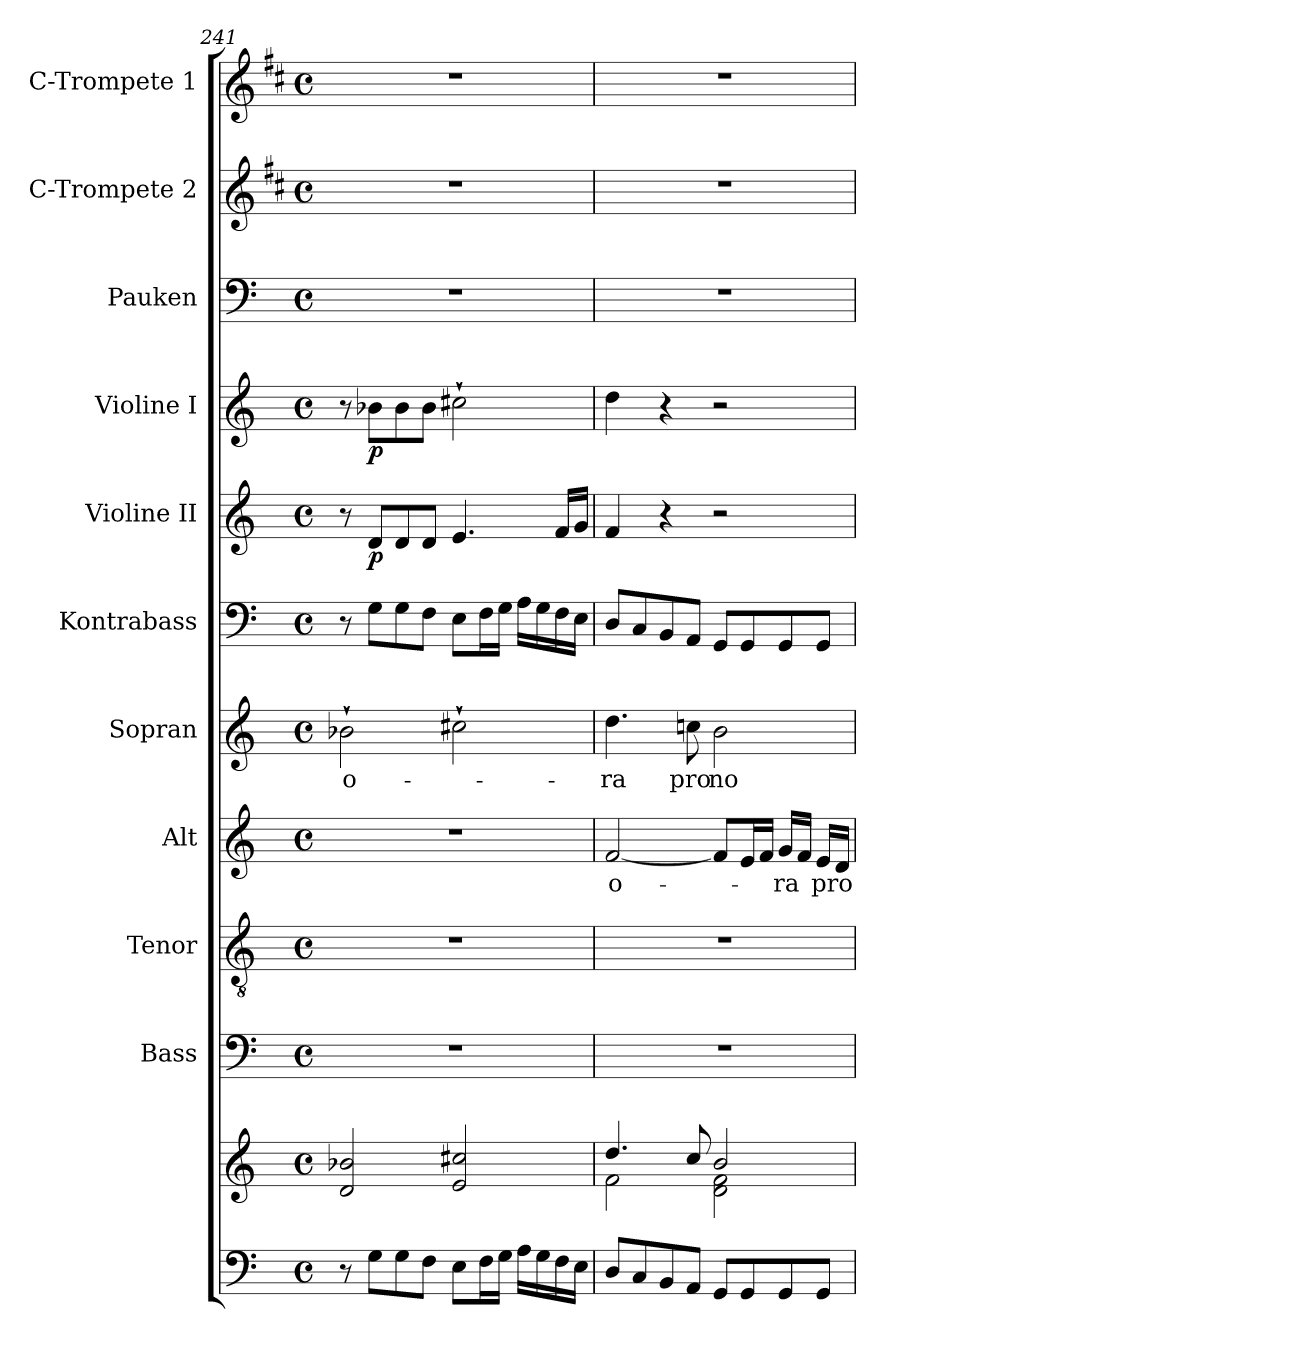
**kern	**kern	**kern	**kern	**kern	**text	**kern	**text	**kern	**kern	**dynam	**kern	**dynam	**kern	**kern	**kern
*part11	*part11	*part10	*part9	*part8	*part8	*part7	*part7	*part6	*part5	*part5	*part4	*part4	*part3	*part2	*part1
*staff12	*staff11	*staff10	*staff9	*staff8	*staff8	*staff7	*staff7	*staff6	*staff5	*staff5	*staff4	*staff4	*staff3	*staff2	*staff1
*	*	*I"Bass	*I"Tenor	*I"Alt	*	*I"Sopran	*	*I"Kontrabass	*I"Violine II	*	*I"Violine I	*	*I"Pauken	*I"C-Trompete 2	*I"C-Trompete 1
*	*	*I'B.	*I'T.	*I'A.	*	*I'S.	*	*I'Kb.	*I'Vl. II	*	*I'Vl. I	*	*I'Pk.	*I'C Trp. 2	*I'C Trp. 1
*clefF4	*clefG2	*clefF4	*clefGv2	*clefG2	*	*clefG2	*	*clefF4	*clefG2	*	*clefG2	*	*clefF4	*clefG2	*clefG2
*	*	*	*	*	*	*	*	*ITrd7c12	*	*	*	*	*	*ITrd1c2	*ITrd1c2
*k[]	*k[]	*k[]	*k[]	*k[]	*	*k[]	*	*k[]	*k[]	*	*k[]	*	*k[]	*k[]	*k[]
*C:	*C:	*C:	*C:	*C:	*	*C:	*	*C:	*C:	*	*C:	*	*C:	*C:	*C:
*M4/4	*M4/4	*M4/4	*M4/4	*M4/4	*	*M4/4	*	*M4/4	*M4/4	*	*M4/4	*	*M4/4	*M4/4	*M4/4
*met(c)	*met(c)	*met(c)	*met(c)	*met(c)	*	*met(c)	*	*met(c)	*met(c)	*	*met(c)	*	*met(c)	*met(c)	*met(c)
=241	=241	=241	=241	=241	=241	=241	=241	=241	=241	=241	=241	=241	=241	=241	=241
!	!	!	!	!	!	!	!LO:LY:b	!	!	!	!	!	!	!	!
8r	2d/ 2b-X/	1r	1r	1r	.	2b-X`>\	o-	8r	8r	.	8r	.	1r	1r	1r
!	!	!	!	!	!	!	!	!	!	!LO:DY:b	!	!LO:DY:b	!	!	!
8G\L	.	.	.	.	.	.	.	8GG\L	8d/L	p	8b-X\L	p	.	.	.
8G\	.	.	.	.	.	.	.	8GG\	8d/	.	8b-\	.	.	.	.
8F\J	.	.	.	.	.	.	.	8FF\J	8d/J	.	8b-\J	.	.	.	.
8E\L	2e/ 2cc#X/	.	.	.	.	2cc#X`>\	.	8EE\L	4.e/	.	2cc#X`>\	.	.	.	.
16F\L	.	.	.	.	.	.	.	16FF\L	.	.	.	.	.	.	.
16G\JJ	.	.	.	.	.	.	.	16GG\JJ	.	.	.	.	.	.	.
16A\LL	.	.	.	.	.	.	.	16AA\LL	.	.	.	.	.	.	.
16G\	.	.	.	.	.	.	.	16GG\	.	.	.	.	.	.	.
16F\	.	.	.	.	.	.	.	16FF\	16f/LL	.	.	.	.	.	.
16E\JJ	.	.	.	.	.	.	.	16EE\JJ	16g/JJ	.	.	.	.	.	.
!!LO:PB:g=z
=242	=242	=242	=242	=242	=242	=242	=242	=242	=242	=242	=242	=242	=242	=242	=242
*	*^	*	*	*	*	*	*	*	*	*	*	*	*	*	*
!	!	!	!	!	!	!LO:LY:b	!	!LO:LY:b	!	!	!	!	!	!	!	!
8D/L	4.dd/	2f\	1r	1r	[2f/	o-	4.dd\	-ra	8DD/L	4f/	.	4dd\	.	1r	1r	1r
8C/	.	.	.	.	.	.	.	.	8CC/	.	.	.	.	.	.	.
8BB/	.	.	.	.	.	.	.	.	8BBB/	4r	.	4r	.	.	.	.
!	!	!	!	!	!	!	!	!LO:LY:b	!	!	!	!	!	!	!	!
8AA/J	8cc/	.	.	.	.	.	8ccn\	pro	8AAA/J	.	.	.	.	.	.	.
!	!	!	!	!	!	!	!	!LO:LY:b	!	!	!	!	!	!	!	!
8GG/L	2b/	2d\ 2f\	.	.	8f/L]	.	2b\	no-	8GGG/L	2r	.	2r	.	.	.	.
8GG/	.	.	.	.	16e/L	.	.	.	8GGG/	.	.	.	.	.	.	.
.	.	.	.	.	16f/JJ	.	.	.	.	.	.	.	.	.	.	.
!	!	!	!	!	!	!LO:LY:b	!	!	!	!	!	!	!	!	!	!
8GG/	.	.	.	.	16g/LL	-ra	.	.	8GGG/	.	.	.	.	.	.	.
.	.	.	.	.	16f/JJ	.	.	.	.	.	.	.	.	.	.	.
!	!	!	!	!	!	!LO:LY:b	!	!	!	!	!	!	!	!	!	!
8GG/J	.	.	.	.	16e/LL	pro	.	.	8GGG/J	.	.	.	.	.	.	.
.	.	.	.	.	16d/JJ	.	.	.	.	.	.	.	.	.	.	.
*	*v	*v	*	*	*	*	*	*	*	*	*	*	*	*	*	*
=	=	=	=	=	=	=	=	=	=	=	=	=	=	=	=
*-	*-	*-	*-	*-	*-	*-	*-	*-	*-	*-	*-	*-	*-	*-	*-
